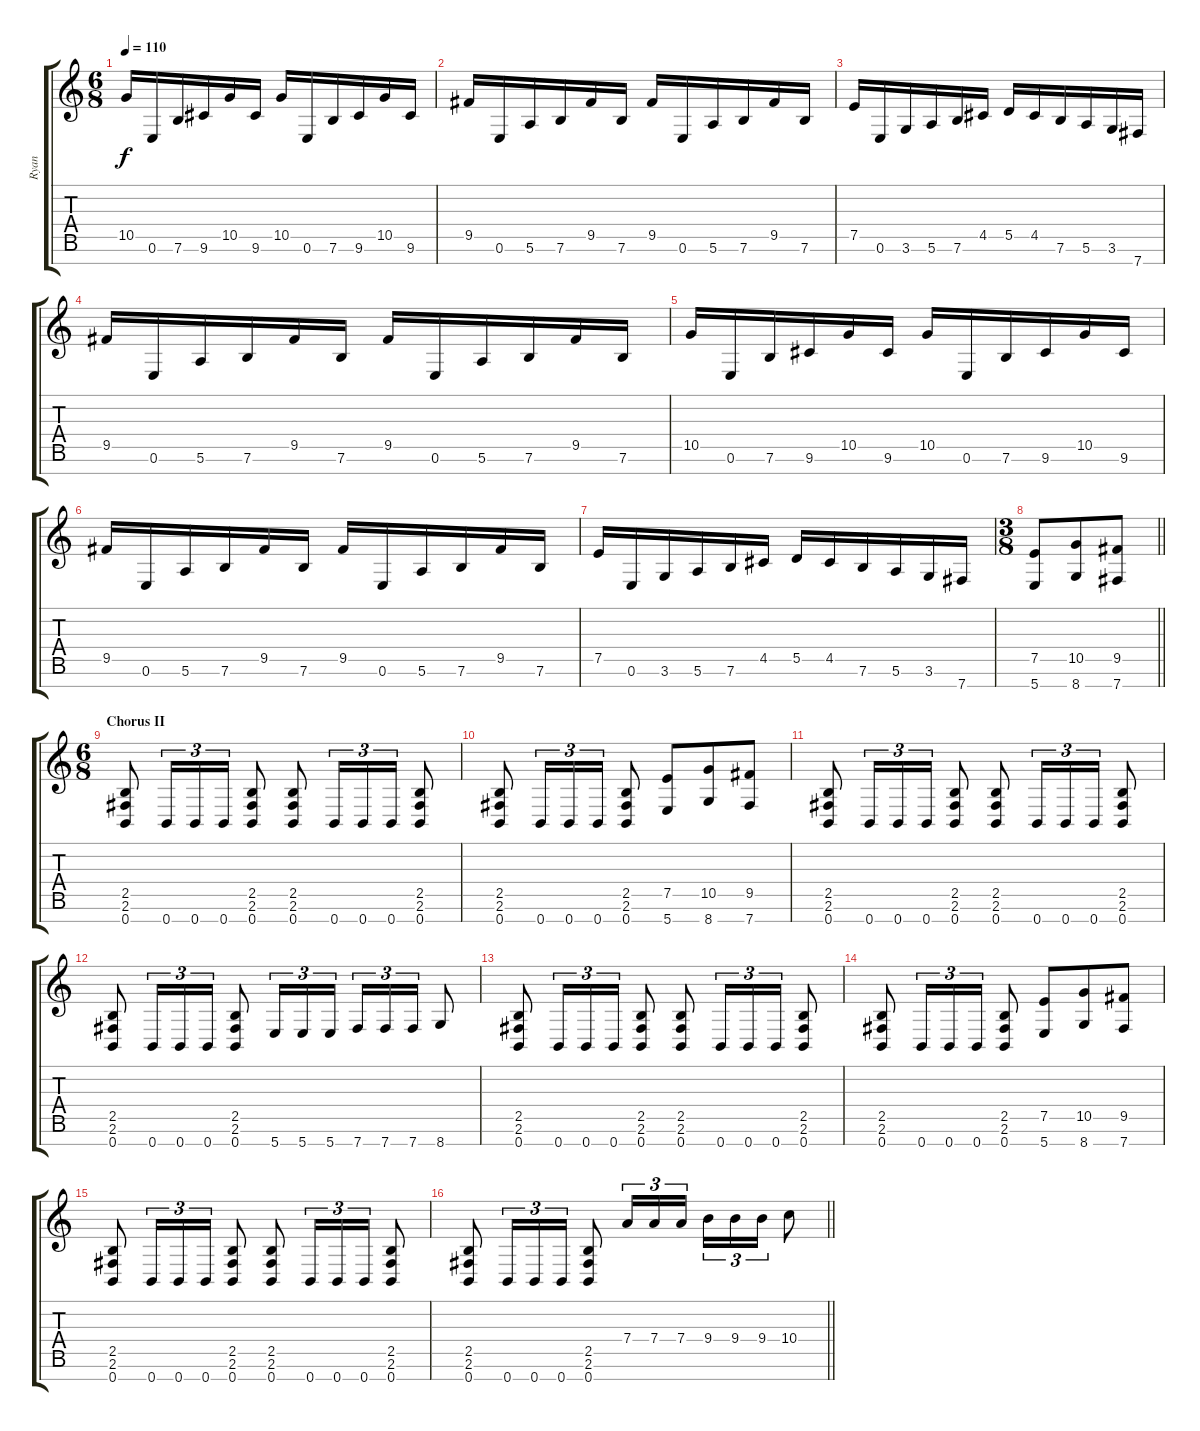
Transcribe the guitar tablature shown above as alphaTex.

\track ("Ryan" "Ryan") {instrument distortionguitar}
\staff {score tabs}
\tuning (E4 B3 G3 D3 A2 E2 B1) {hide}
\ts (6 8)
\tempo 110
\clef g2
\ks c
10.5.16{dy f} 0.6.16 7.6.16 9.6.16 10.5.16 9.6.16 10.5.16 0.6.16 7.6.16 9.6.16 10.5.16 9.6.16 |
9.5.16 0.6.16 5.6.16 7.6.16 9.5.16 7.6.16 9.5.16 0.6.16 5.6.16 7.6.16 9.5.16 7.6.16 |
7.5.16 0.6.16 3.6.16 5.6.16 7.6.16 4.5.16 5.5.16 4.5.16 7.6.16 5.6.16 3.6.16 7.7.16 |
9.5.16 0.6.16 5.6.16 7.6.16 9.5.16 7.6.16 9.5.16 0.6.16 5.6.16 7.6.16 9.5.16 7.6.16 |
10.5.16 0.6.16 7.6.16 9.6.16 10.5.16 9.6.16 10.5.16 0.6.16 7.6.16 9.6.16 10.5.16 9.6.16 |
9.5.16 0.6.16 5.6.16 7.6.16 9.5.16 7.6.16 9.5.16 0.6.16 5.6.16 7.6.16 9.5.16 7.6.16 |
7.5.16 0.6.16 3.6.16 5.6.16 7.6.16 4.5.16 5.5.16 4.5.16 7.6.16 5.6.16 3.6.16 7.7.16 |
\ts (3 8)
\barLineRight lightlight
(7.5 5.7).8 (10.5 8.7).8 (9.5 7.7).8 |
\ts (6 8)
\section ("" "Chorus II")
(2.5 2.6 0.7).8 0.7.16{tu (3 2)} 0.7.16{tu (3 2)} 0.7.16{tu (3 2)} (2.5 2.6 0.7).8 (2.5 2.6 0.7).8 0.7.16{tu (3 2)} 0.7.16{tu (3 2)} 0.7.16{tu (3 2)} (2.5 2.6 0.7).8 |
(2.5 2.6 0.7).8 0.7.16{tu (3 2)} 0.7.16{tu (3 2)} 0.7.16{tu (3 2)} (2.5 2.6 0.7).8 (7.5 5.7).8 (10.5 8.7).8 (9.5 7.7).8 |
(2.5 2.6 0.7).8 0.7.16{tu (3 2)} 0.7.16{tu (3 2)} 0.7.16{tu (3 2)} (2.5 2.6 0.7).8 (2.5 2.6 0.7).8 0.7.16{tu (3 2)} 0.7.16{tu (3 2)} 0.7.16{tu (3 2)} (2.5 2.6 0.7).8 |
(2.5 2.6 0.7).8 0.7.16{tu (3 2)} 0.7.16{tu (3 2)} 0.7.16{tu (3 2)} (2.5 2.6 0.7).8 5.7.16{tu (3 2)} 5.7.16{tu (3 2)} 5.7.16{tu (3 2) beam splitsecondary} 7.7.16{tu (3 2)} 7.7.16{tu (3 2)} 7.7.16{tu (3 2)} 8.7.8 |
(2.5 2.6 0.7).8 0.7.16{tu (3 2)} 0.7.16{tu (3 2)} 0.7.16{tu (3 2)} (2.5 2.6 0.7).8 (2.5 2.6 0.7).8 0.7.16{tu (3 2)} 0.7.16{tu (3 2)} 0.7.16{tu (3 2)} (2.5 2.6 0.7).8 |
(2.5 2.6 0.7).8 0.7.16{tu (3 2)} 0.7.16{tu (3 2)} 0.7.16{tu (3 2)} (2.5 2.6 0.7).8 (7.5 5.7).8 (10.5 8.7).8 (9.5 7.7).8 |
(2.5 2.6 0.7).8 0.7.16{tu (3 2)} 0.7.16{tu (3 2)} 0.7.16{tu (3 2)} (2.5 2.6 0.7).8 (2.5 2.6 0.7).8 0.7.16{tu (3 2)} 0.7.16{tu (3 2)} 0.7.16{tu (3 2)} (2.5 2.6 0.7).8 |
\barLineRight lightlight
(2.5 2.6 0.7).8 0.7.16{tu (3 2)} 0.7.16{tu (3 2)} 0.7.16{tu (3 2)} (2.5 2.6 0.7).8 7.4.16{tu (3 2)} 7.4.16{tu (3 2)} 7.4.16{tu (3 2) beam splitsecondary} 9.4.16{tu (3 2)} 9.4.16{tu (3 2)} 9.4.16{tu (3 2)} 10.4.8
